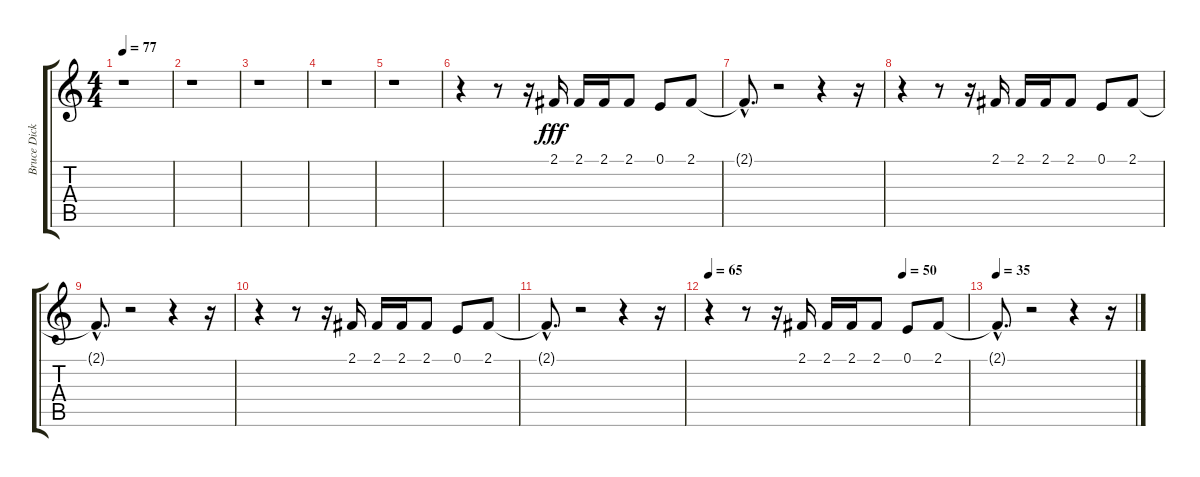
\track ("Bruce Dickinson" "Bruce Dick") {instrument voiceoohs}
\staff {score tabs}
\tuning (E4 B3 G3 D3 A2 E2) {hide}
\ts (4 4)
\tempo 77
\clef g2
\ks c
r.1{dy fff} |
r.1 |
r.1 |
r.1 |
r.1 |
r.4 r.8 r.16 2.1.16 2.1.16 2.1.16 2.1.8 0.1.8 2.1.8 |
2.1{hac t}.8{d} r.2 r.4 r.16 |
r.4 r.8 r.16 2.1.16 2.1.16 2.1.16 2.1.8 0.1.8 2.1.8 |
2.1{hac t}.8{d} r.2 r.4 r.16 |
r.4 r.8 r.16 2.1.16 2.1.16 2.1.16 2.1.8 0.1.8 2.1.8 |
2.1{hac t}.8{d} r.2 r.4 r.16 |
\tempo 65
\tempo (50 0.75)
r.4 r.8 r.16 2.1.16 2.1.16 2.1.16 2.1.8 0.1.8 2.1.8 |
\tempo 35
2.1{hac t}.8{d} r.2 r.4 r.16
